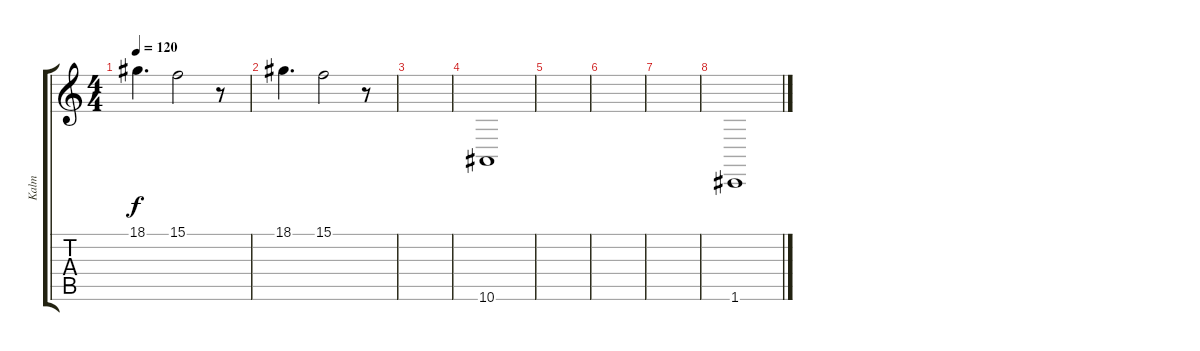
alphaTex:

\track ("Kalm" "Kalm") {instrument brightacousticpiano}
\staff {score tabs}
\tuning (D4 A3 F3 C3 G2 C2) {hide}
\ts (4 4)
\tempo 120
\clef g2
\ks c
18.1.4{d dy f} 15.1.2 r.8 |
18.1.4{d} 15.1.2 r.8 |
|
10.6.1{volume 13 instrument brightacousticpiano} |
|
|
|
1.6.1
